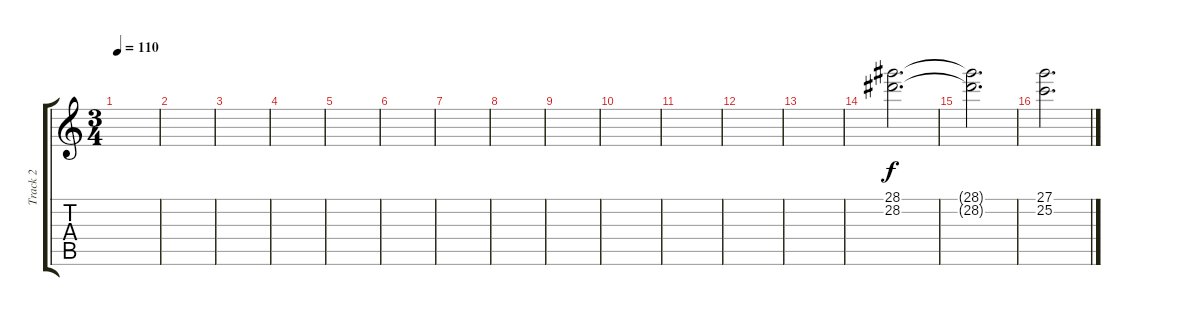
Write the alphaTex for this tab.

\track ("Track 2" "Track 2") {instrument stringensemble2}
\staff {score tabs}
\tuning (E4 B3 G3 D3 A2 E2) {hide}
\ts (3 4)
\tempo 110
\clef g2
\ks c
|
|
|
|
|
|
|
|
|
|
|
|
|
(28.1 28.2).2{d} |
(28.1{t} 28.2{t}).2{d} |
(27.1 25.2).2{d}
